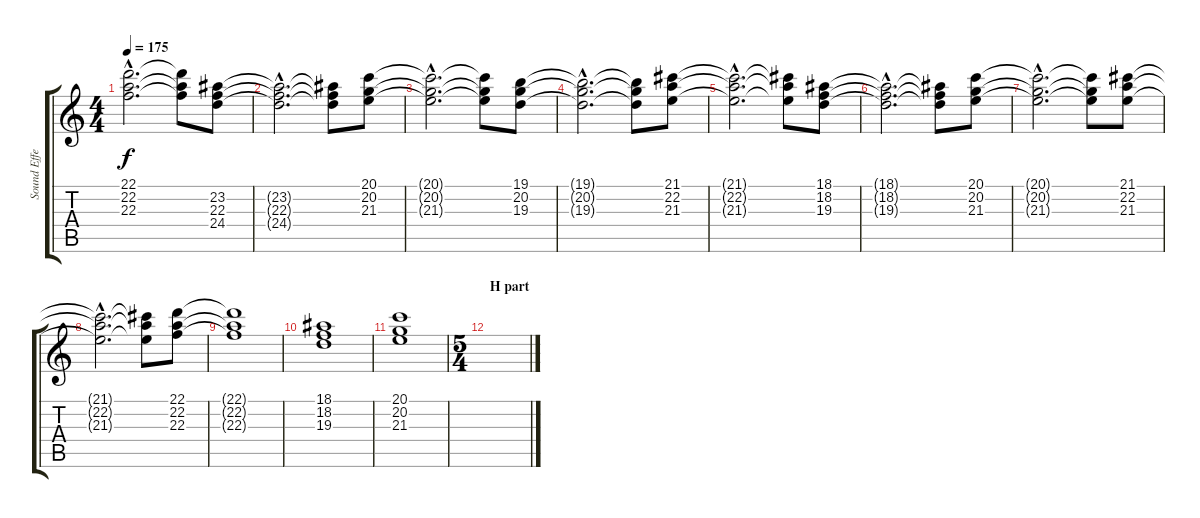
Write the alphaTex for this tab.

\track ("Sound Effect" "Sound Effe") {instrument fx5brightness}
\staff {score tabs}
\tuning (E4 B3 G3 D3 A2 E2) {hide}
\ts (4 4)
\tempo 175
\clef g2
\ks c
(22.1{hac t} 22.2{hac t} 22.3{hac t}).2{d dy f} (22.1{t} 22.2{t} 22.3{t}).8 (23.2 22.3 24.4).8 |
(23.2{hac t} 22.3{hac t} 24.4{hac t}).2{d} (23.2{t} 22.3{t} 24.4{t}).8 (20.1 20.2 21.3).8 |
(20.1{hac t} 20.2{hac t} 21.3{hac t}).2{d} (20.1{t} 20.2{t} 21.3{t}).8 (19.1 20.2 19.3).8 |
(19.1{hac t} 20.2{hac t} 19.3{hac t}).2{d} (19.1{t} 20.2{t} 19.3{t}).8 (21.1 22.2 21.3).8 |
(21.1{hac t} 22.2{hac t} 21.3{hac t}).2{d} (21.1{t} 22.2{t} 21.3{t}).8 (18.1 18.2 19.3).8 |
(18.1{hac t} 18.2{hac t} 19.3{hac t}).2{d} (18.1{t} 18.2{t} 19.3{t}).8 (20.1 20.2 21.3).8 |
(20.1{hac t} 20.2{hac t} 21.3{hac t}).2{d} (20.1{t} 20.2{t} 21.3{t}).8 (21.1 22.2 21.3).8 |
(21.1{hac t} 22.2{hac t} 21.3{hac t}).2{d} (21.1{t} 22.2{t} 21.3{t}).8 (22.1 22.2 22.3).8 |
(22.1{t} 22.2{t} 22.3{t}).1 |
(18.1 18.2 19.3).1 |
(20.1 20.2 21.3).1 |
\ts (5 4)
\section ("" "H part")
